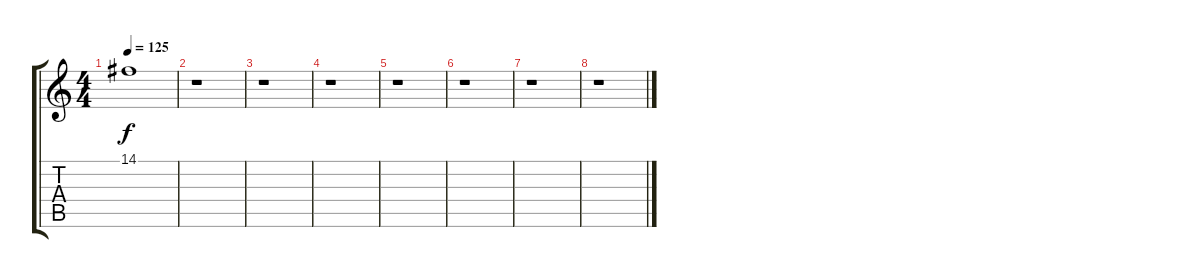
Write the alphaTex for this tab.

\track "" {instrument flute}
\staff {score tabs}
\tuning (E4 B3 G3 D3 A2 E2) {hide}
\ts (4 4)
\tempo 125
\clef g2
\ks c
14.1{t}.1{dy f} |
r.1 |
r.1 |
r.1 |
r.1 |
r.1 |
r.1 |
r.1
